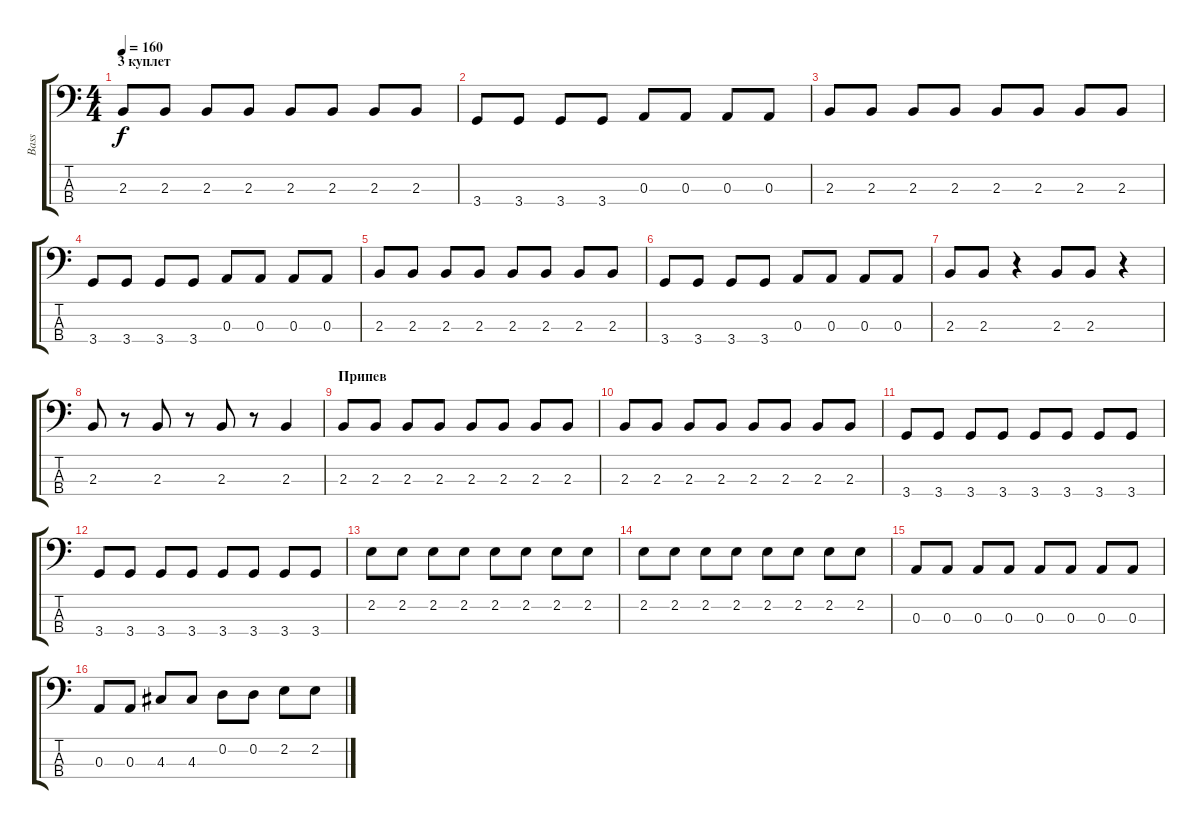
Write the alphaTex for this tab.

\track ("Bass" "Bass") {instrument electricbassfinger}
\staff {score tabs}
\tuning (G2 D2 A1 E1) {hide}
\ts (4 4)
\section ("" "3 куплет")
\tempo 160
\clef f4
\ks c
2.3.8{dy f} 2.3.8 2.3.8 2.3.8 2.3.8 2.3.8 2.3.8 2.3.8 |
3.4.8 3.4.8 3.4.8 3.4.8 0.3.8 0.3.8 0.3.8 0.3.8 |
2.3.8 2.3.8 2.3.8 2.3.8 2.3.8 2.3.8 2.3.8 2.3.8 |
3.4.8 3.4.8 3.4.8 3.4.8 0.3.8 0.3.8 0.3.8 0.3.8 |
2.3.8 2.3.8 2.3.8 2.3.8 2.3.8 2.3.8 2.3.8 2.3.8 |
3.4.8 3.4.8 3.4.8 3.4.8 0.3.8 0.3.8 0.3.8 0.3.8 |
2.3.8 2.3.8 r.4 2.3.8 2.3.8 r.4 |
2.3.8 r.8 2.3.8 r.8 2.3.8 r.8 2.3.4 |
\section ("" "Припев")
2.3.8 2.3.8 2.3.8 2.3.8 2.3.8 2.3.8 2.3.8 2.3.8 |
2.3.8 2.3.8 2.3.8 2.3.8 2.3.8 2.3.8 2.3.8 2.3.8 |
3.4.8 3.4.8 3.4.8 3.4.8 3.4.8 3.4.8 3.4.8 3.4.8 |
3.4.8 3.4.8 3.4.8 3.4.8 3.4.8 3.4.8 3.4.8 3.4.8 |
2.2.8 2.2.8 2.2.8 2.2.8 2.2.8 2.2.8 2.2.8 2.2.8 |
2.2.8 2.2.8 2.2.8 2.2.8 2.2.8 2.2.8 2.2.8 2.2.8 |
0.3.8 0.3.8 0.3.8 0.3.8 0.3.8 0.3.8 0.3.8 0.3.8 |
0.3.8 0.3.8 4.3.8 4.3.8 0.2.8 0.2.8 2.2.8 2.2.8
